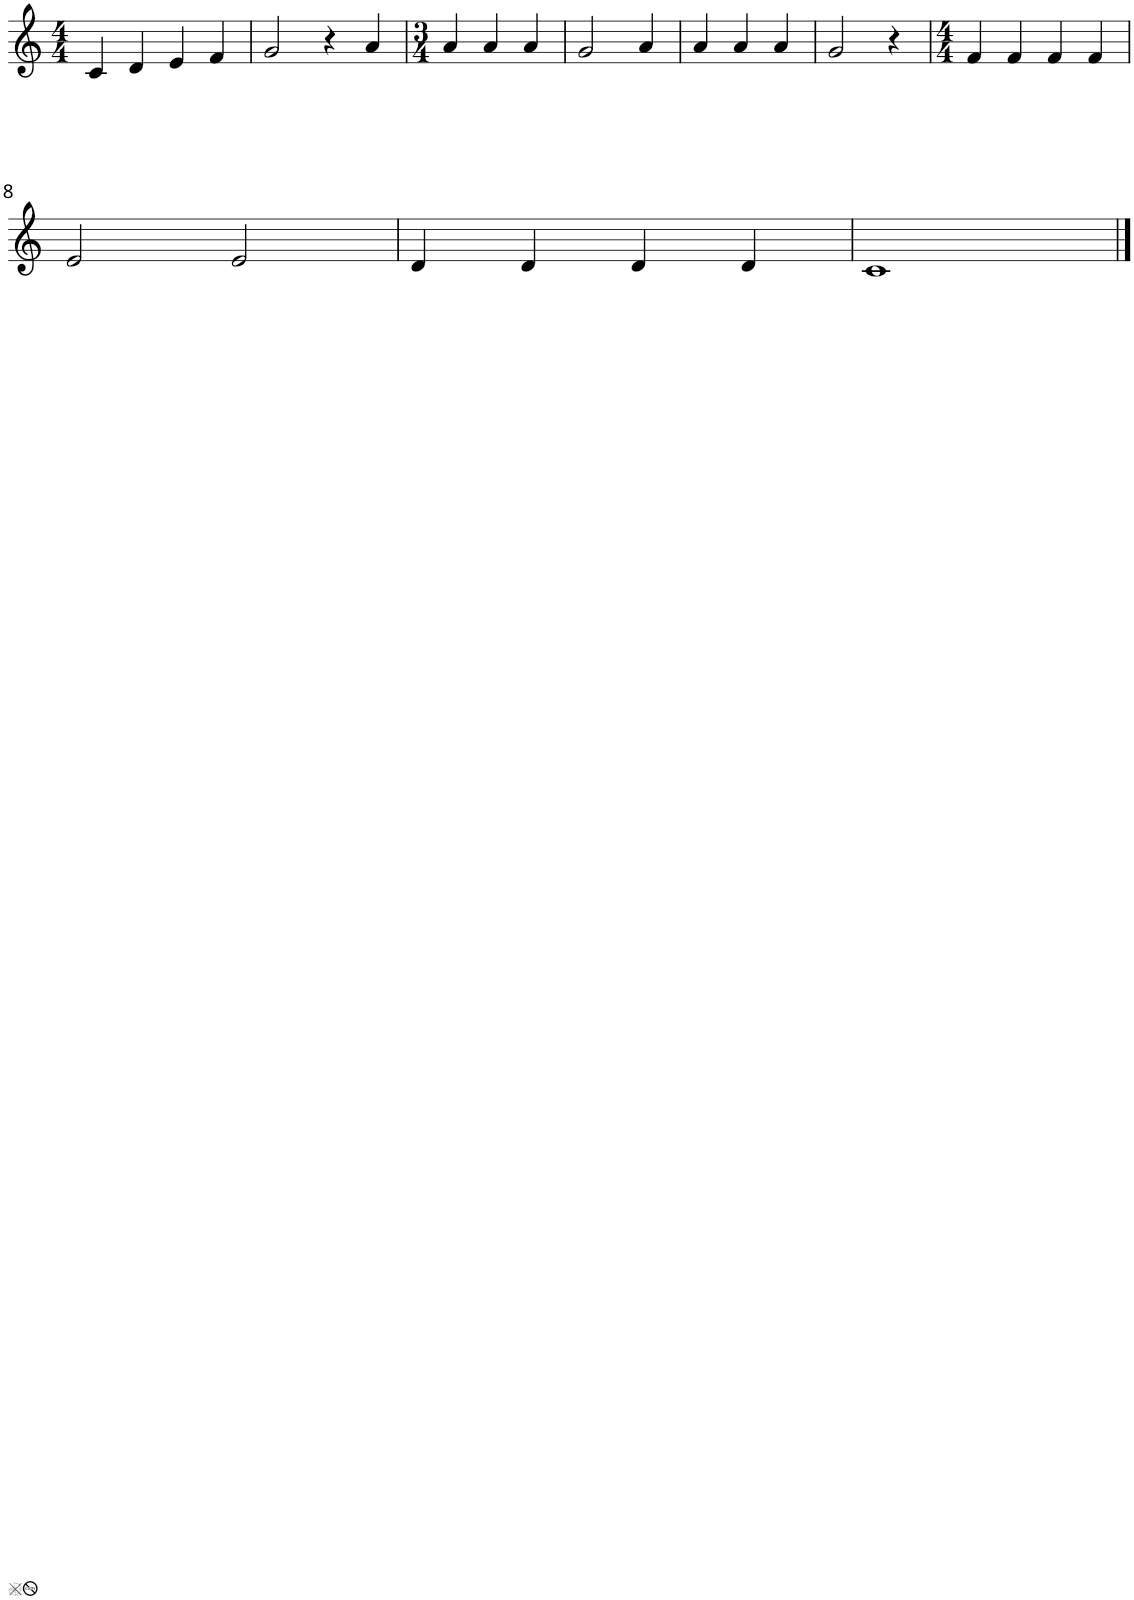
**kern
*part1
*staff1
*I"Piano
*I'Pno.
*clefG2
*k[]
*M4/4
=1
4c/
4d/
4e/
4f/
=2
2g/
4r
4a/
=3
*M3/4
4a/
4a/
4a/
=4
2g/
4a/
=5
4a/
4a/
4a/
=6
2g/
4r
=7
*M4/4
4f/
4f/
4f/
4f/
!!LO:LB:g=z
=8
2e/
2e/
=9
4d/
4d/
4d/
4d/
=10
1c
==
*-
